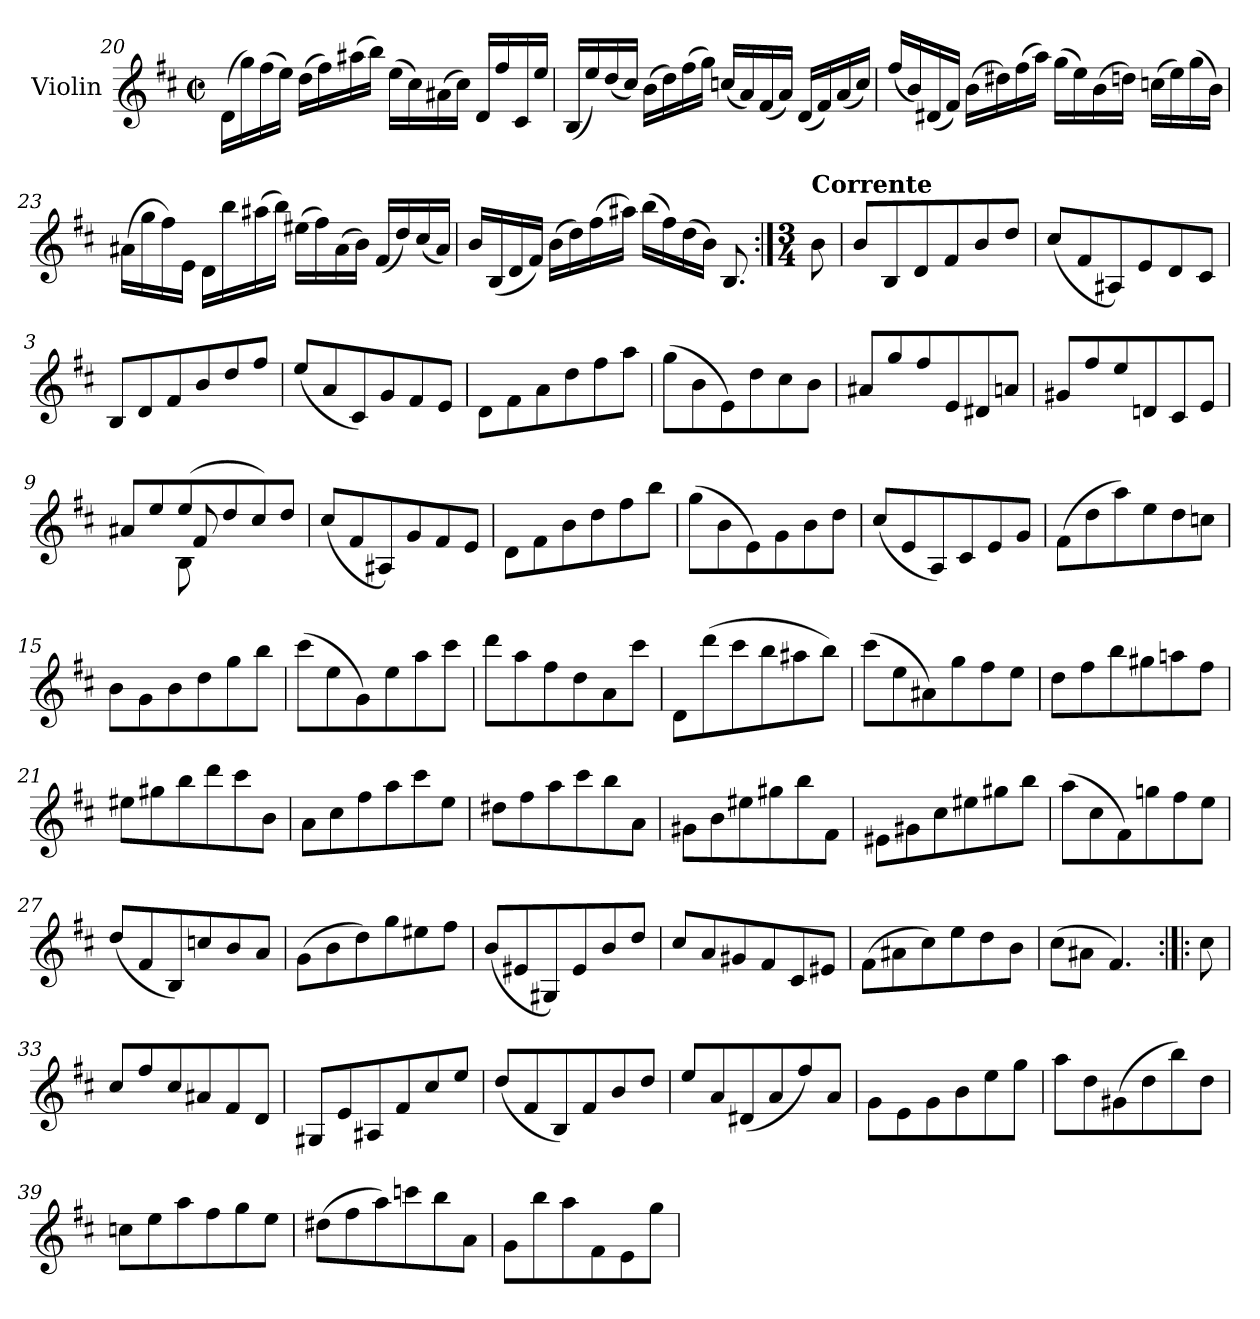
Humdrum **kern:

**kern
*part1
*staff1
*I"Violin
*I'Vln.
*clefG2
*k[f#c#]
*M2/2
*met(c|)
=20
(>16d\LL
16gg\)
(>16ff#\
16ee\JJ)
(>16dd\LL
16ff#\)
(>16aa#X\
16bb\JJ)
(>16ee\LL
16cc#\)
(>16a#X\
16cc#\JJ)
16d/LL
16ff#/
16c#/
16ee/JJ
=21
(<16B/LL
16ee/)
(<16dd/
16cc#/JJ)
(>16b\LL
16dd\)
(>16ff#\
16gg\JJ)
(<16ccn/LL
16a/)
(<16f#/
16a/JJ)
(<16d/LL
16f#/)
(<16a/
16cc/JJ)
!!LO:LB:g=z
=22
(<16ff#/LL
16b/)
(<16d#X/
16f#/JJ)
(>16b\LL
16dd#X\)
(>16ff#\
16aa\JJ)
(>16gg\LL
16ee\)
(>16b\
16ddn\JJ)
(>16ccn\LL
16ee\)
(>16gg\
16b\JJ)
=23
(>16a#X\LL
16gg\
16ff#\)
16e\JJ
16d\LL
16bb\
(>16aa#X\
16bb\JJ)
(>16ee#X\LL
16ff#\)
(>16a#\
16b\JJ)
(<16f#/LL
16dd/)
(<16cc#/
16a#/JJ)
=24
16b/LL
(<16B/
16d/
16f#/JJ)
(>16b\LL
16dd\)
(>16ff#\
16aa#X\JJ)
(>16bb\LL
16ff#\)
(>16dd\
16b\JJ)
8.B/
!!LO:LB:g=z
=:|!
*M3/4
!LO:TX:a:B:t=Corrente
8b\
=1
8b/L
8B/
8d/
8f#/
8b/
8dd/J
=2
(<8cc#/L
8f#/
8A#X/)
8e/
8d/
8c#/J
=3
8B/L
8d/
8f#/
8b/
8dd/
8ff#/J
=4
(<8ee/L
8a/
8c#/)
8g/
8f#/
8e/J
=5
8d\L
8f#\
8a\
8dd\
8ff#\
8aa\J
=6
(>8gg\L
8b\
8e\)
8dd\
8cc#\
8b\J
!!LO:LB:g=z
=7
8a#X/L
8gg/
8ff#/
8e/
8d#X/
8an/J
=8
8g#X/L
8ff#/
8ee/
8dn/
8c#/
8e/J
=9
*^
*	*^
8a#X/L	4ryy	4ryy
8ee/	.	.
(>8ee/	8B\	8f#/
8dd/	4.ryy	4.ryy
8cc#/)	.	.
8dd/J	.	.
*v	*v	*v
=10
(<8cc#/L
8f#/
8A#X/)
8g/
8f#/
8e/J
=11
8d\L
8f#\
8b\
8dd\
8ff#\
8bb\J
=12
(>8gg\L
8b\
8e\)
8g\
8b\
8dd\J
!!LO:PB:g=z
=13
(<8cc#/L
8e/
8A/)
8c#/
8e/
8g/J
=14
(>8f#\L
8dd\
8aa\)
8ee\
8dd\
8ccn\J
=15
8b\L
8g\
8b\
8dd\
8gg\
8bb\J
=16
(>8ccc#\L
8ee\
8g\)
8ee\
8aa\
8ccc#\J
=17
8ddd\L
8aa\
8ff#\
8dd\
8a\
8ccc#\J
=18
8d\L
(>8ddd\
8ccc#\
8bb\
8aa#X\
8bb\J)
=19
(>8ccc#\L
8ee\
8a#X\)
8gg\
8ff#\
8ee\J
!!LO:LB:g=z
=20
8dd\L
8ff#\
8bb\
8gg#X\
8aan\
8ff#\J
=21
8ee#X\L
8gg#X\
8bb\
8ddd\
8ccc#\
8b\J
=22
8a\L
8cc#\
8ff#\
8aa\
8ccc#\
8ee\J
=23
8dd#X\L
8ff#\
8aa\
8ccc#\
8bb\
8a\J
=24
8g#X\L
8b\
8ee#X\
8gg#X\
8bb\
8f#\J
=25
8e#X\L
8g#X\
8cc#\
8ee#X\
8gg#X\
8bb\J
!!LO:LB:g=z
=26
(>8aa\L
8cc#\
8f#\)
8ggn\
8ff#\
8ee\J
=27
(<8dd/L
8f#/
8B/)
8ccn/
8b/
8a/J
=28
(>8g\L
8b\
8dd\)
8gg\
8ee#X\
8ff#\J
=29
(<8b/L
8e#X/
8G#X/)
8e#/
8b/
8dd/J
=30
8cc#/L
8a/
8g#X/
8f#/
8c#/
8e#X/J
=31
(>8f#\L
8a#X\
8cc#\)
8ee\
8dd\
8b\J
=32
(>8cc#\L
8a#X\J
4.f#/)
!!LO:LB:g=z
=32X1:|!|:
8cc#\
=33
8cc#/L
8ff#/
8cc#/
8a#X/
8f#/
8d/J
=34
8G#X/L
8e/
8A#X/
8f#/
8cc#/
8ee/J
=35
(<8dd/L
8f#/
8B/)
8f#/
8b/
8dd/J
=36
8ee/L
8a/
(<8d#X/
8a/
8ff#/)
8a/J
=37
8g\L
8e\
8g\
8b\
8ee\
8gg\J
=38
8aa\L
8dd\
(>8g#X\
8dd\
8bb\)
8dd\J
!!LO:LB:g=z
=39
8ccn\L
8ee\
8aa\
8ff#\
8gg\
8ee\J
=40
(>8dd#X\L
8ff#\
8aa\)
8cccn\
8bb\
8a\J
=41
8g\L
8bb\
8aa\
8f#\
8e\
8gg\J
=
*-
